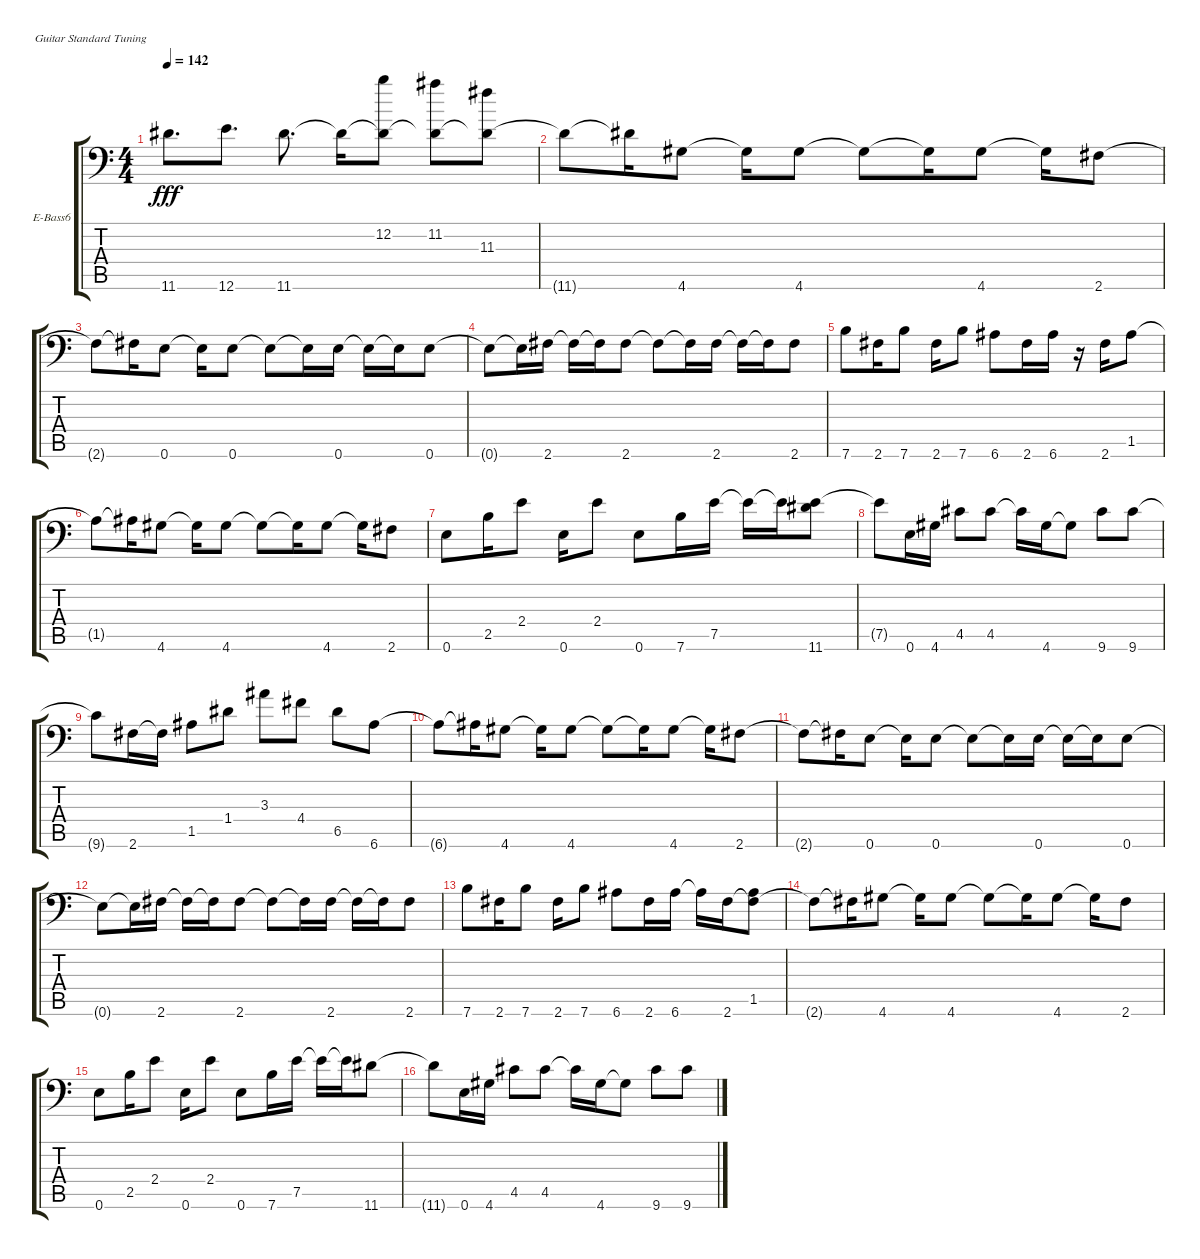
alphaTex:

\bracketExtendMode groupsimilarinstruments
\firstSystemTrackNameOrientation horizontal
\otherSystemsTrackNameOrientation horizontal
\track ("Electric Bass" "E-Bass6") {solo instrument electricbassfinger}
\staff {score tabs}
\tuning (E4 B3 G3 D3 A2 E2)
\ts (4 4)
\tempo 142
\clef f4
\ks c
11.6.8{d dy fff} 12.6.8{d} 11.6.8{d} 11.6{t}.16 (12.2 11.6{t}).8 (11.2 11.6{t}).8 (11.3 11.6{t}).8 |
11.6{t}.8 11.6{t}.16 4.6.8 4.6{t}.16 4.6.8 4.6{t}.8 4.6{t}.16 4.6.8 4.6{t}.16 2.6.8 |
2.6{t}.8 2.6{t}.16 0.6.8 0.6{t}.16 0.6.8 0.6{t}.8 0.6{t}.16 0.6.16 0.6{t}.16 0.6{t}.16 0.6.8 |
0.6{t}.8 0.6{t}.16 2.6.16 2.6{t}.16 2.6{t}.16 2.6.8 2.6{t}.8 2.6{t}.16 2.6.16 2.6{t}.16 2.6{t}.16 2.6.8 |
7.6.8 2.6.16 7.6.8 2.6.16 7.6.8 6.6.8 2.6.16 6.6.16 r.16 2.6.16 1.5.8 |
1.5{t}.8 1.5{t}.16 4.6.8 4.6{t}.16 4.6.8 4.6{t}.8 4.6{t}.16 4.6.8 4.6{t}.16 2.6.8 |
0.6.8 2.5.16 2.4.8 0.6.16 2.4.8 0.6.8 7.6.16 7.5.16 7.5{t}.16 7.5{t}.16 (7.5{t} 11.6).8 |
7.5{t}.8 0.6.16 4.6.16 4.5.8 4.5.8 4.5{t}.16 4.6.16 4.6{t}.8 9.6.8 9.6.8 |
9.6{t}.8 2.6.16 2.6{t}.16 1.5.8 1.4.8 3.3.8 4.4.8 6.5.8 6.6.8 |
6.6{t}.8 6.6{t}.16 4.6.8 4.6{t}.16 4.6.8 4.6{t}.8 4.6{t}.16 4.6.8 4.6{t}.16 2.6.8 |
2.6{t}.8 2.6{t}.16 0.6.8 0.6{t}.16 0.6.8 0.6{t}.8 0.6{t}.16 0.6.16 0.6{t}.16 0.6{t}.16 0.6.8 |
0.6{t}.8 0.6{t}.16 2.6.16 2.6{t}.16 2.6{t}.16 2.6.8 2.6{t}.8 2.6{t}.16 2.6.16 2.6{t}.16 2.6{t}.16 2.6.8 |
7.6.8 2.6.16 7.6.8 2.6.16 7.6.8 6.6.8 2.6.16 6.6.16 6.6{t}.16 2.6.16 (1.5 2.6{t}).8 |
2.6{t}.8 2.6{t}.16 4.6.8 4.6{t}.16 4.6.8 4.6{t}.8 4.6{t}.16 4.6.8 4.6{t}.16 2.6.8 |
0.6.8 2.5.16 2.4.8 0.6.16 2.4.8 0.6.8 7.6.16 7.5.16 7.5{t}.16 7.5{t}.16 11.6.8 |
11.6{t}.8 0.6.16 4.6.16 4.5.8 4.5.8 4.5{t}.16 4.6.16 4.6{t}.8 9.6.8 9.6.8
